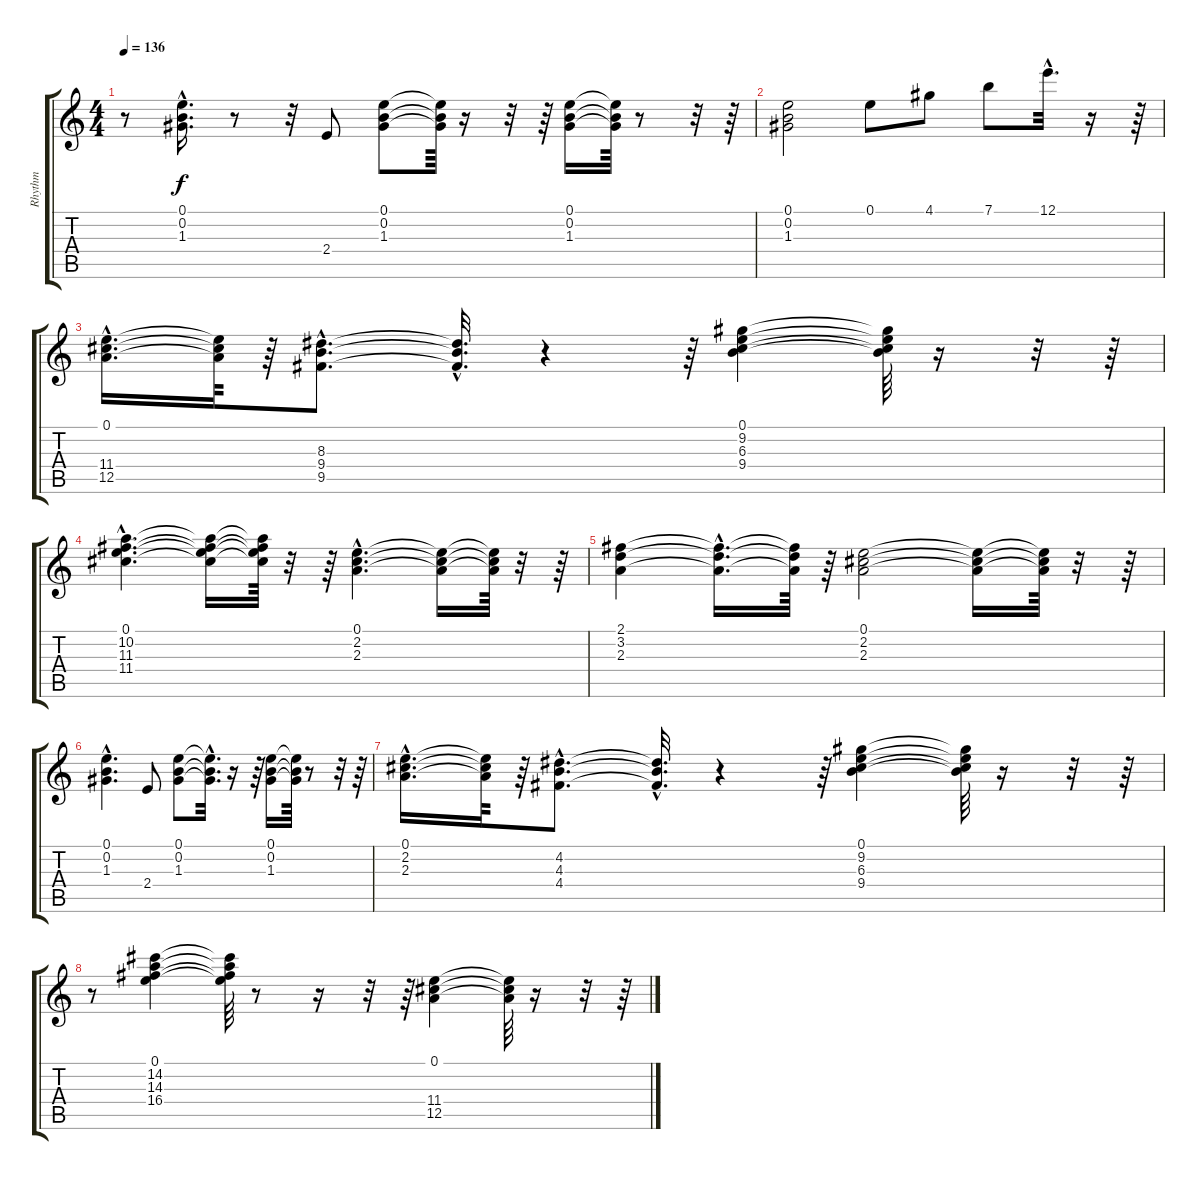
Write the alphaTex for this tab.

\track ("Rhythm" "Rhythm") {instrument electricguitarjazz}
\staff {score tabs}
\tuning (E4 B3 G3 D3 A2 E2) {hide}
\ts (4 4)
\tempo 136
\clef g2
\ks c
r.8{dy f} (0.1{hac} 0.2{hac} 1.3{hac}).16{d} r.8 r.32 2.4.8 (0.1 0.2 1.3).8 (0.1{t} 0.2{t} 1.3{t}).64 r.16 r.32 r.64 (0.1 0.2 1.3).16 (0.1{t} 0.2{t} 1.3{t}).64 r.8 r.32 r.64 |
(0.1 0.2 1.3).2 0.1.8 4.1.8 7.1.8 12.1{hac}.32{d} r.16 r.64 |
(0.1{hac} 11.4{hac} 12.5{hac}).16{d} (0.1{t} 11.4{t} 12.5{t}).64 r.64 (8.3{hac} 9.4{hac} 9.5{hac}).8{d} (8.3{hac t} 9.4{hac t} 9.5{hac t}).32{d} r.4 r.64 (0.1 9.2 6.3 9.4).4 (0.1{t} 9.2{t} 6.3{t} 9.4{t}).64 r.16 r.32 r.64 |
(0.1{hac} 10.2{hac} 11.3{hac} 11.4{hac}).4{d} (0.1{t} 10.2{t} 11.3{t} 11.4{t}).16 (0.1{t} 10.2{t} 11.3{t} 11.4{t}).64 r.32 r.64 (0.1{hac} 2.2{hac} 2.3{hac}).4{d} (0.1{t} 2.2{t} 2.3{t}).16 (0.1{t} 2.2{t} 2.3{t}).64 r.32 r.64 |
(2.1 3.2 2.3).4 (2.1{hac t} 3.2{hac t} 2.3{hac t}).16{d} (2.1{t} 3.2{t} 2.3{t}).64 r.64 (0.1 2.2 2.3).2 (0.1{t} 2.2{t} 2.3{t}).16 (0.1{t} 2.2{t} 2.3{t}).64 r.32 r.64 |
(0.1{hac} 0.2{hac} 1.3{hac}).4{d} 2.4.8 (0.1 0.2 1.3).8 (0.1{hac t} 0.2{hac t} 1.3{hac t}).32{d} r.16 r.64 (0.1 0.2 1.3).16 (0.1{t} 0.2{t} 1.3{t}).64 r.8 r.32 r.64 |
(0.1{hac} 2.2{hac} 2.3{hac}).16{d} (0.1{t} 2.2{t} 2.3{t}).64 r.64 (4.2{hac} 4.3{hac} 4.4{hac}).8{d} (4.2{hac t} 4.3{hac t} 4.4{hac t}).32{d} r.4 r.64 (0.1 9.2 6.3 9.4).4 (0.1{t} 9.2{t} 6.3{t} 9.4{t}).64 r.16 r.32 r.64 |
r.8 (0.1 14.2 14.3 16.4).4 (0.1{t} 14.2{t} 14.3{t} 16.4{t}).64 r.8 r.16 r.32 r.64 (0.1 11.4 12.5).4 (0.1{t} 11.4{t} 12.5{t}).64 r.16 r.32 r.64
